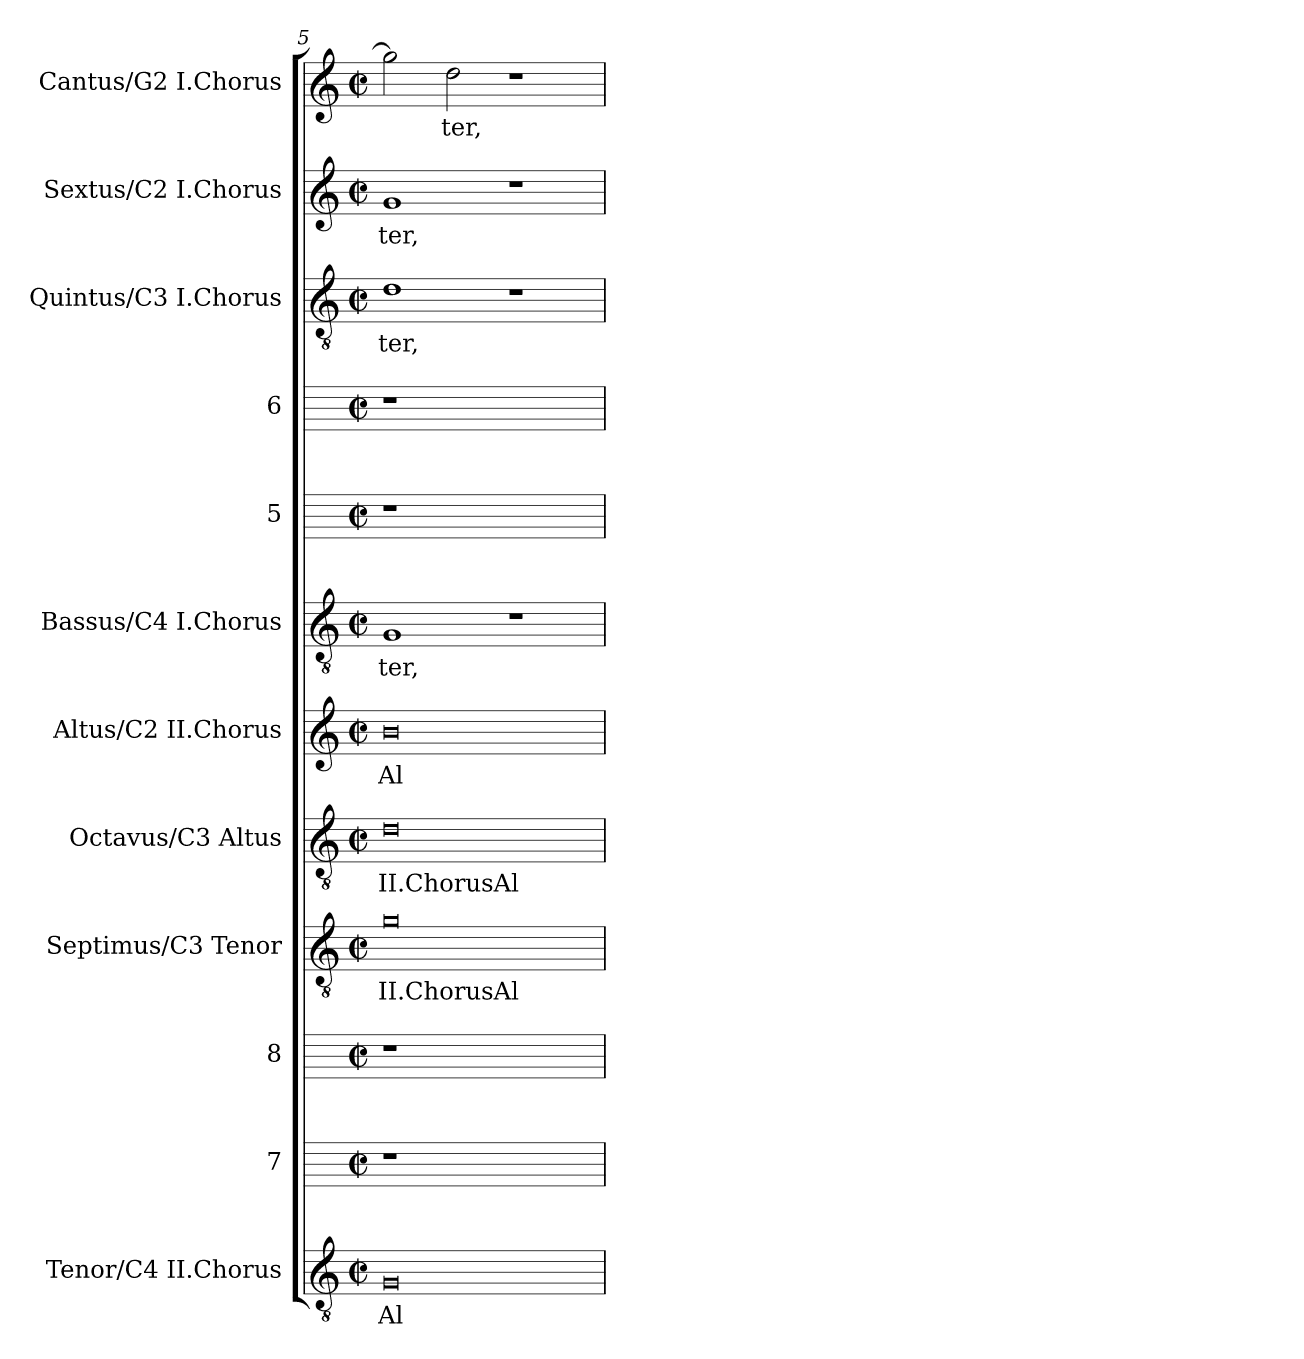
**kern	**text	**kern	**kern	**kern	**text	**kern	**text	**kern	**text	**kern	**text	**kern	**kern	**kern	**text	**kern	**text	**kern	**text
*part12	*part12	*part11	*part10	*part9	*part9	*part8	*part8	*part7	*part7	*part6	*part6	*part5	*part4	*part3	*part3	*part2	*part2	*part1	*part1
*staff12	*staff12	*staff11	*staff10	*staff9	*staff9	*staff8	*staff8	*staff7	*staff7	*staff6	*staff6	*staff5	*staff4	*staff3	*staff3	*staff2	*staff2	*staff1	*staff1
*I"Tenor/C4  II.Chorus	*	*I"7	*I"8	*I"Septimus/C3  Tenor	*	*I"Octavus/C3  Altus	*	*I"Altus/C2  II.Chorus	*	*I"Bassus/C4  I.Chorus	*	*I"5	*I"6	*I"Quintus/C3  I.Chorus	*	*I"Sextus/C2  I.Chorus	*	*I"Cantus/G2  I.Chorus	*
*I'T	*	*	*	*	*	*	*	*I'A	*	*I'B	*	*	*	*	*	*	*	*I'C	*
*clefGv2	*	*	*	*clefGv2	*	*clefGv2	*	*clefG2	*	*clefGv2	*	*	*	*clefGv2	*	*clefG2	*	*clefG2	*
*k[]	*	*k[]	*k[]	*k[]	*	*k[]	*	*k[]	*	*k[]	*	*k[]	*k[]	*k[]	*	*k[]	*	*k[]	*
*C:	*	*C:	*C:	*C:	*	*C:	*	*C:	*	*C:	*	*C:	*C:	*C:	*	*C:	*	*C:	*
*M2/2	*	*M2/2	*M2/2	*M2/2	*	*M2/2	*	*M2/2	*	*M2/2	*	*M2/2	*M2/2	*M2/2	*	*M2/2	*	*M2/2	*
*met(c|)	*	*met(c|)	*met(c|)	*met(c|)	*	*met(c|)	*	*met(c|)	*	*met(c|)	*	*met(c|)	*met(c|)	*met(c|)	*	*met(c|)	*	*met(c|)	*
=5	=5	=5	=5	=5	=5	=5	=5	=5	=5	=5	=5	=5	=5	=5	=5	=5	=5	=5	=5
!	!LO:LY:b:cj	!	!	!	!LO:LY:b:rj	!	!LO:LY:b:rj	!	!LO:LY:b:cj	!	!LO:LY:b:cj	!	!	!	!LO:LY:b:cj	!	!LO:LY:b:cj	!	!LO:LY:b:cj
0G	Al-	1r	1r	0g	II.ChorusAl-	0d	II.ChorusAl-	0b	Al-	1G	-ter,	1r	1r	1d	-ter,	1g	-ter,	2gg\]	--
!	!	!	!	!	!	!	!	!	!	!	!	!	!	!	!	!	!	!	!LO:LY:b:cj
.	.	.	.	.	.	.	.	.	.	.	.	.	.	.	.	.	.	2dd\	-ter,
.	.	1ryy	1ryy	.	.	.	.	.	.	1r	.	1ryy	1ryy	1r	.	1r	.	1r	.
=	=	=	=	=	=	=	=	=	=	=	=	=	=	=	=	=	=	=	=
*-	*-	*-	*-	*-	*-	*-	*-	*-	*-	*-	*-	*-	*-	*-	*-	*-	*-	*-	*-
